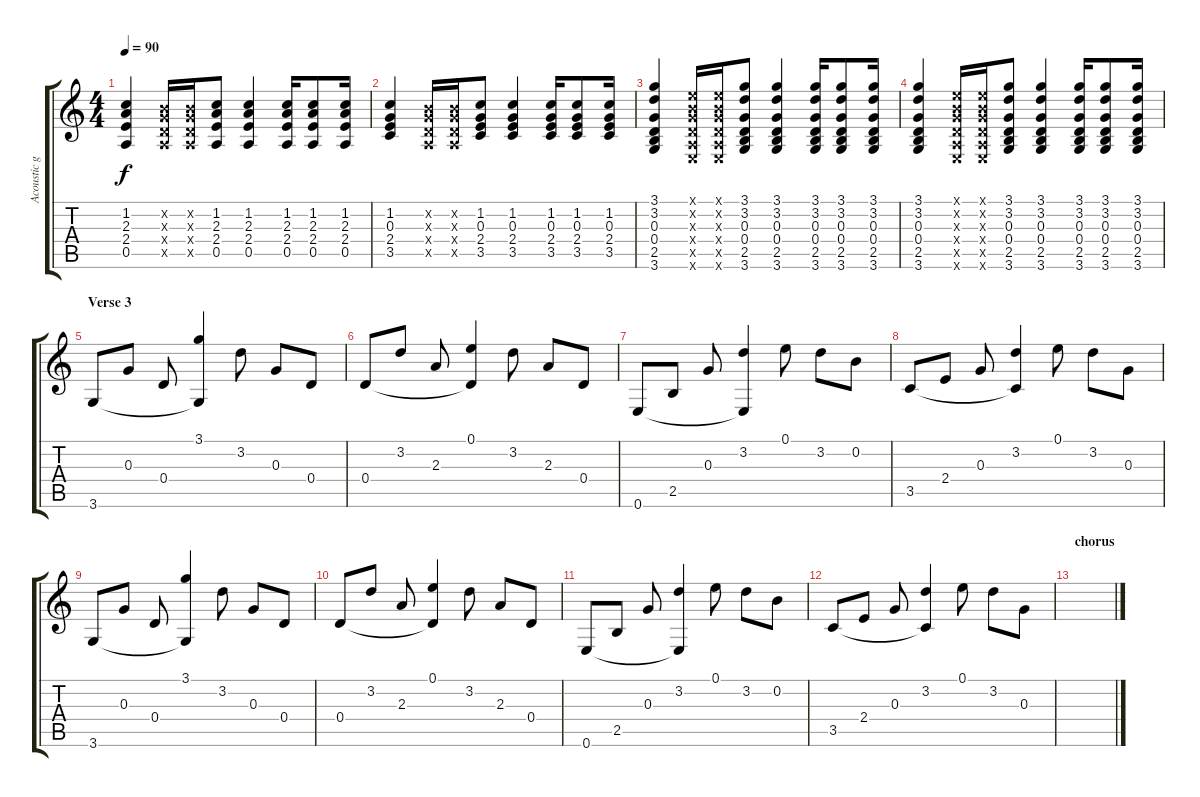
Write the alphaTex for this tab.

\track ("Acoustic guitar" "Acoustic g") {instrument acousticguitarsteel}
\staff {score tabs}
\tuning (E4 B3 G3 D3 A2 E2) {hide}
\ts (4 4)
\tempo 90
\clef g2
\ks c
(1.2 2.3 2.4 0.5).4{dy f} (0.2{x} 0.3{x} 0.4{x} 0.5{x}).16 (0.2{x} 0.3{x} 0.4{x} 0.5{x}).16 (1.2 2.3 2.4 0.5).8 (1.2 2.3 2.4 0.5).4 (1.2 2.3 2.4 0.5).16 (1.2 2.3 2.4 0.5).8 (1.2 2.3 2.4 0.5).16 |
(1.2 0.3 2.4 3.5).4 (0.2{x} 0.3{x} 0.4{x} 0.5{x}).16 (0.2{x} 0.3{x} 0.4{x} 0.5{x}).16 (1.2 0.3 2.4 3.5).8 (1.2 0.3 2.4 3.5).4 (1.2 0.3 2.4 3.5).16 (1.2 0.3 2.4 3.5).8 (1.2 0.3 2.4 3.5).16 |
(3.1 3.2 0.3 0.4 2.5 3.6).4 (0.1{x} 0.2{x} 0.3{x} 0.4{x} 0.5{x} 0.6{x}).16 (0.1{x} 0.2{x} 0.3{x} 0.4{x} 0.5{x} 0.6{x}).16 (3.1 3.2 0.3 0.4 2.5 3.6).8 (3.1 3.2 0.3 0.4 2.5 3.6).4 (3.1 3.2 0.3 0.4 2.5 3.6).16 (3.1 3.2 0.3 0.4 2.5 3.6).8 (3.1 3.2 0.3 0.4 2.5 3.6).16 |
(3.1 3.2 0.3 0.4 2.5 3.6).4 (0.1{x} 0.2{x} 0.3{x} 0.4{x} 0.5{x} 0.6{x}).16 (0.1{x} 0.2{x} 0.3{x} 0.4{x} 0.5{x} 0.6{x}).16 (3.1 3.2 0.3 0.4 2.5 3.6).8 (3.1 3.2 0.3 0.4 2.5 3.6).4 (3.1 3.2 0.3 0.4 2.5 3.6).16 (3.1 3.2 0.3 0.4 2.5 3.6).8 (3.1 3.2 0.3 0.4 2.5 3.6).16 |
\section ("" "Verse 3")
3.6.8 0.3.8 0.4.8 (3.1 3.6{t}).4 3.2.8 0.3.8 0.4.8 |
0.4.8 3.2.8 2.3.8 (0.1 0.4{t}).4 3.2.8 2.3.8 0.4.8 |
0.6.8 2.5.8 0.3.8 (3.2 0.6{t}).4 0.1.8 3.2.8 0.2.8 |
3.5.8 2.4.8 0.3.8 (3.2 3.5{t}).4 0.1.8 3.2.8 0.3.8 |
3.6.8 0.3.8 0.4.8 (3.1 3.6{t}).4 3.2.8 0.3.8 0.4.8 |
0.4.8 3.2.8 2.3.8 (0.1 0.4{t}).4 3.2.8 2.3.8 0.4.8 |
0.6.8 2.5.8 0.3.8 (3.2 0.6{t}).4 0.1.8 3.2.8 0.2.8 |
3.5.8 2.4.8 0.3.8 (3.2 3.5{t}).4 0.1.8 3.2.8 0.3.8 |
\section ("" "chorus")
